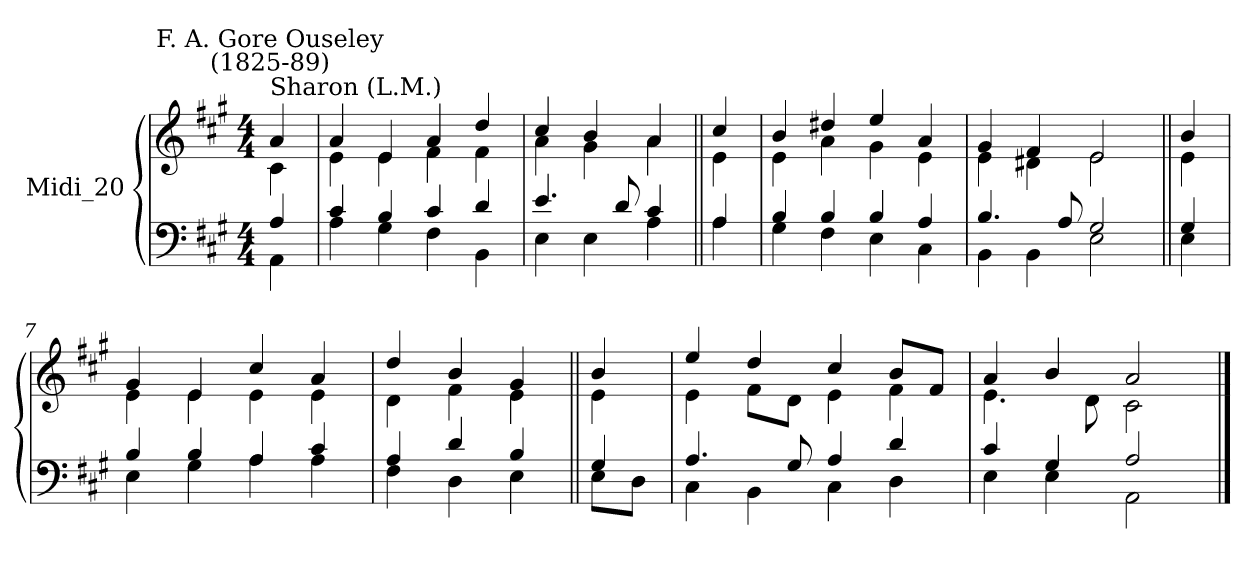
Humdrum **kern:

**kern	**kern
*part2	*part1
*staff2	*staff1
*I"Midi_20	*I"Midi_20
*clefF4	*clefG2
*k[f#c#g#]	*k[f#c#g#]
*A:	*A:
*M4/4	*M4/4
=	=
*^	*^
!	!	!LO:TX:a:t=Sharon (L.M.)	!
!	!	!LO:TX:a:cj:t=F. A. Gore Ouseley\n(1825-89)	!
4A/	4AA\	4a/	4c#\
=1	=1	=1	=1
4c#/	4A\	4a/	4e\
4B/	4G#\	4e/	4e\
4c#/	4F#\	4a/	4f#\
4d/	4BB\	4dd/	4f#\
=2	=2	=2	=2
4.e/	4E\	4cc#/	4a\
.	4E\	4b/	4g#\
8d/	.	.	.
4c#/	4A\	4a/	4a\
=3||	=3||	=3||	=3||
4A/	4A\	4cc#/	4e\
=4	=4	=4	=4
4B/	4G#\	4b/	4e\
4B/	4F#\	4dd#X/	4a\
4B/	4E\	4ee/	4g#\
4A/	4C#\	4a/	4e\
=5	=5	=5	=5
4.B/	4BB\	4g#/	4e\
.	4BB\	4f#/	4d#X\
8A/	.	.	.
2G#/	2E\	2e/	2e\
=6||	=6||	=6||	=6||
4G#/	4E\	4b/	4e\
=7	=7	=7	=7
4B/	4E\	4g#/	4e\
4B/	4G#\	4e/	4e\
4A/	4A\	4cc#/	4e\
4c#/	4A\	4a/	4e\
=8	=8	=8	=8
4A/	4F#\	4dd/	4d\
4d/	4D\	4b/	4f#\
4B/	4E\	4g#/	4e\
=9||	=9||	=9||	=9||
4G#/	8E\L	4b/	4e\
.	8D\J	.	.
=10	=10	=10	=10
4.A/	4C#\	4ee/	4e\
.	4BB\	4dd/	8f#\L
8G#/	.	.	8d\J
4A/	4C#\	4cc#/	4e\
4d/	4D\	8b/L	4f#\
.	.	8f#/J	.
=11	=11	=11	=11
4c#/	4E\	4a/	4.e\
4G#/	4E\	4b/	.
.	.	.	8d\
2A/	2AA\	2a/	2c#\
*v	*v	*	*
*	*v	*v
==	==
*-	*-
